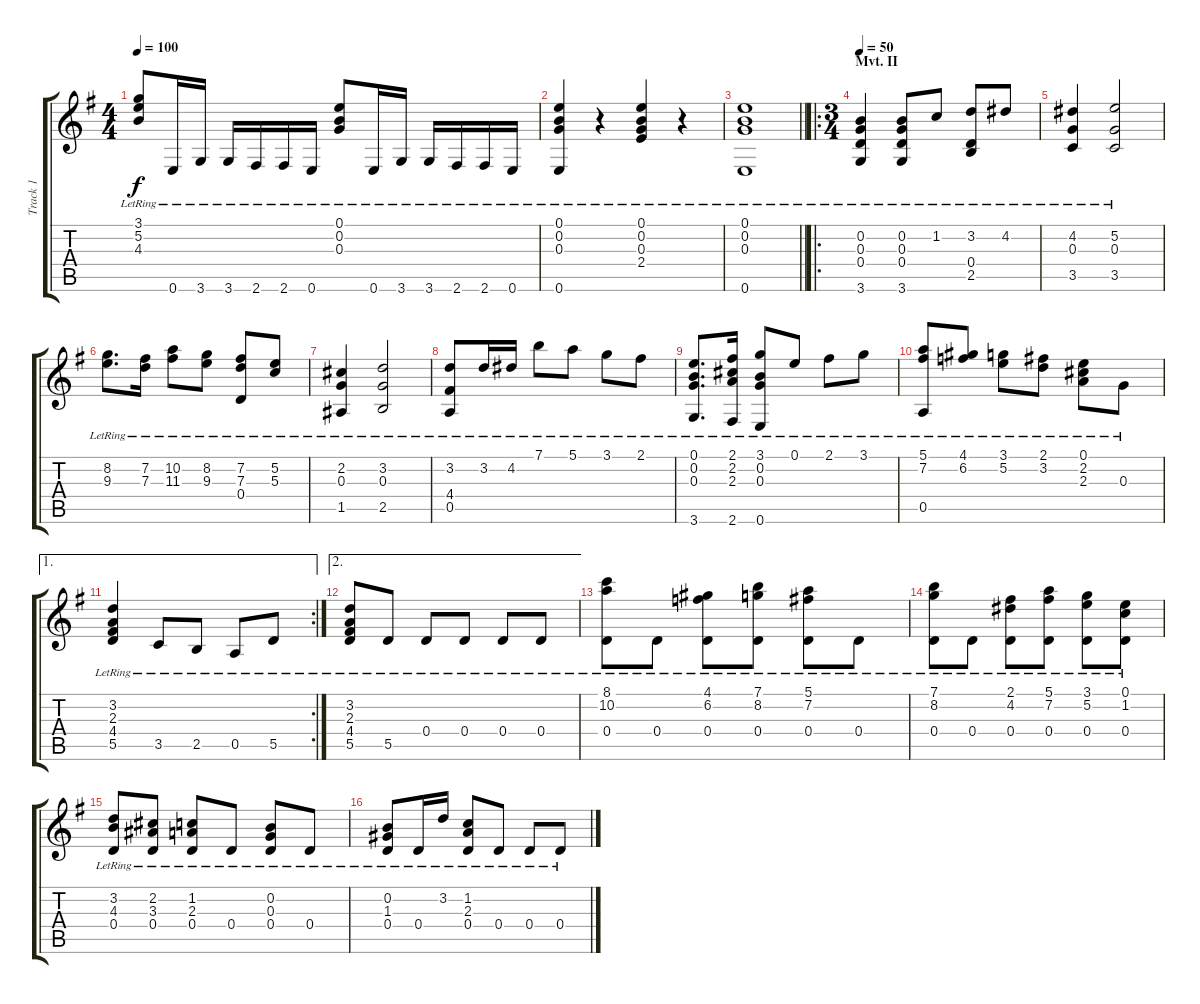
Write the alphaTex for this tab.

\track ("Track 1" "Track 1") {instrument acousticguitarsteel}
\staff {score tabs}
\tuning (E4 B3 G3 D3 A2 E2) {hide}
\ts (4 4)
\tempo 100
\clef g2
\ks g
(3.1{lr} 5.2{lr} 4.3{lr}).8{dy f} 0.6{lr}.16 3.6{lr}.16 3.6{lr}.16 2.6{lr}.16 2.6{lr}.16 0.6{lr}.16 (0.1{lr} 0.2{lr} 0.3{lr}).8 0.6{lr}.16 3.6{lr}.16 3.6{lr}.16 2.6{lr}.16 2.6{lr}.16 0.6{lr}.16 |
(0.1{lr} 0.2{lr} 0.3{lr} 0.6{lr}).4 r.4 (0.1{lr} 0.2{lr} 0.3{lr} 2.4{lr}).4 r.4 |
\barLineRight lightlight
(0.1{lr} 0.2{lr} 0.3{lr} 0.6{lr}).1 |
\ro
\ts (3 4)
\section ("" "Mvt. II")
\tempo 50
(0.2{lr} 0.3{lr} 0.4{lr} 3.6{lr}).4 (0.2{lr} 0.3{lr} 0.4{lr} 3.6{lr}).8 1.2{lr}.8 (3.2{lr} 0.4{lr} 2.5{lr}).8 4.2{lr}.8 |
(4.2{lr} 0.3{lr} 3.5{lr}).4 (5.2{lr} 0.3{lr} 3.5{lr}).2 |
(8.2{lr} 9.3{lr}).8{d} (7.2{lr} 7.3{lr}).16 (10.2{lr} 11.3{lr}).8 (8.2{lr} 9.3{lr}).8 (7.2{lr} 7.3{lr} 0.4{lr}).8 (5.2{lr} 5.3{lr}).8 |
(2.2{lr} 0.3{lr} 1.5{lr}).4 (3.2{lr} 0.3{lr} 2.5{lr}).2 |
(3.2{lr} 4.4{lr} 0.5{lr}).8 3.2{lr}.16 4.2{lr}.16 7.1{lr}.8 5.1{lr}.8 3.1{lr}.8 2.1{lr}.8 |
(0.1{lr} 0.2{lr} 0.3{lr} 3.6{lr}).8{d} (2.1{lr} 2.2{lr} 2.3{lr} 2.6{lr}).16 (3.1{lr} 0.2{lr} 0.3{lr} 0.6{lr}).8 0.1{lr}.8 2.1{lr}.8 3.1{lr}.8 |
(5.1{lr} 7.2{lr} 0.5{lr}).8 (4.1{lr} 6.2{lr}).8 (3.1{lr} 5.2{lr}).8 (2.1{lr} 3.2{lr}).8 (0.1{lr} 2.2{lr} 2.3{lr}).8 0.3{lr}.8 |
\ae 1
\rc 2
(3.2{lr} 2.3{lr} 4.4{lr} 5.5{lr}).4 3.5{lr}.8 2.5{lr}.8 0.5{lr}.8 5.5{lr}.8 |
\ae 2
(3.2{lr} 2.3{lr} 4.4{lr} 5.5{lr}).8 5.5{lr}.8 0.4{lr}.8 0.4{lr}.8 0.4{lr}.8 0.4{lr}.8 |
(8.1{lr} 10.2{lr} 0.4{lr}).8 0.4{lr}.8 (4.1{lr} 6.2{lr} 0.4{lr}).8 (7.1{lr} 8.2{lr} 0.4{lr}).8 (5.1{lr} 7.2{lr} 0.4{lr}).8 0.4{lr}.8 |
(7.1{lr} 8.2{lr} 0.4{lr}).8 0.4{lr}.8 (2.1{lr} 4.2{lr} 0.4{lr}).8 (5.1{lr} 7.2{lr} 0.4{lr}).8 (3.1{lr} 5.2{lr} 0.4{lr}).8 (0.1{lr} 1.2{lr} 0.4{lr}).8 |
(3.2{lr} 4.3{lr} 0.4{lr}).8 (2.2{lr} 3.3{lr} 0.4{lr}).8 (1.2{lr} 2.3{lr} 0.4{lr}).8 0.4{lr}.8 (0.2{lr} 0.3{lr} 0.4{lr}).8 0.4{lr}.8 |
(0.2{lr} 1.3{lr} 0.4{lr}).8 0.4{lr}.16 3.2{lr}.16 (1.2{lr} 2.3{lr} 0.4{lr}).8 0.4{lr}.8 0.4{lr}.8 0.4{lr}.8
